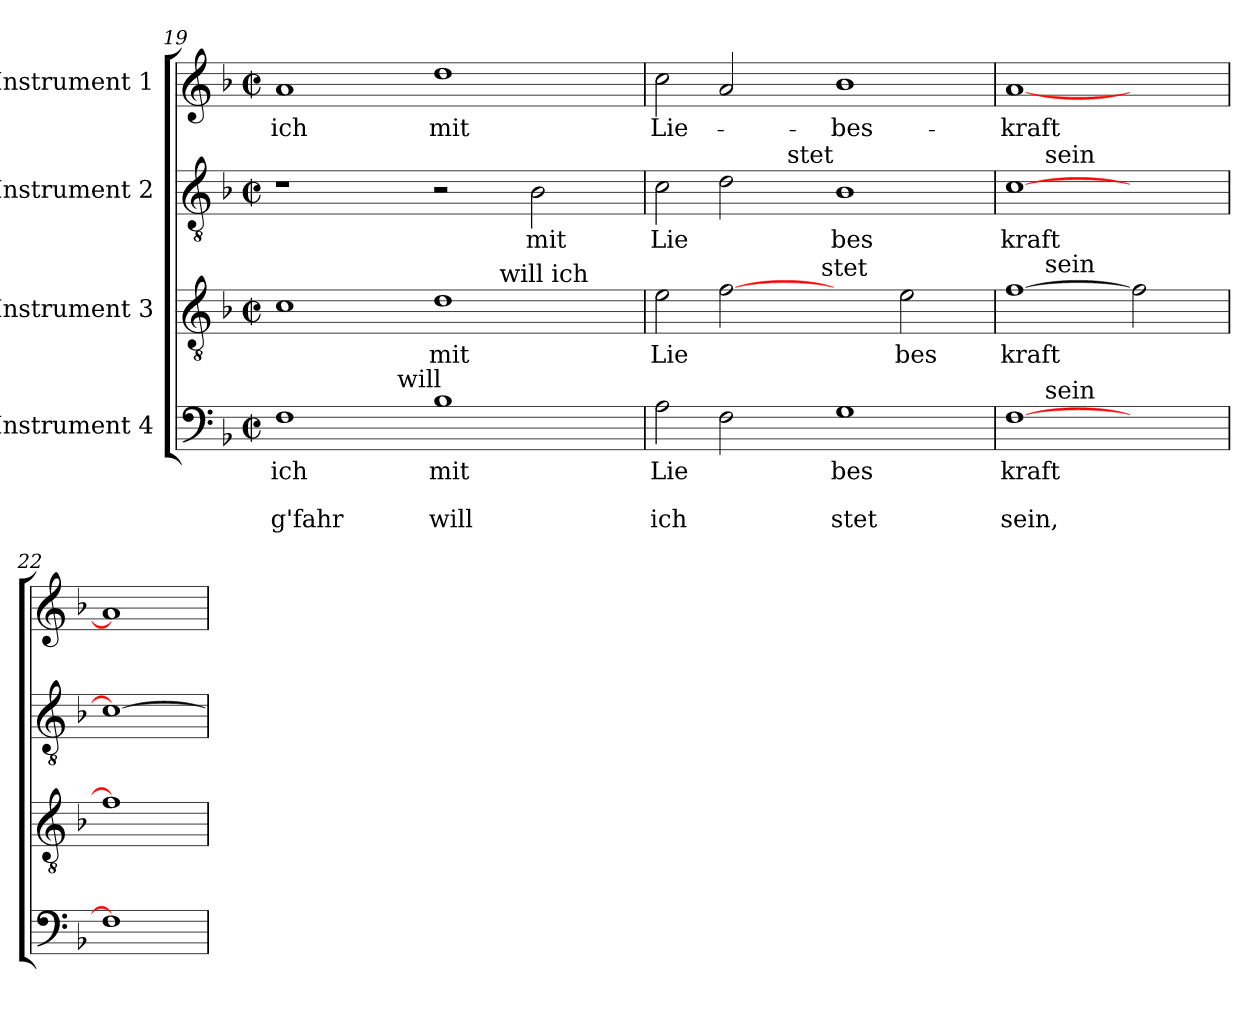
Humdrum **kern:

**kern	**text	**text	**text	**kern	**text	**kern	**text	**kern	**text
*part4	*part4	*part4	*part4	*part3	*part3	*part2	*part2	*part1	*part1
*staff4	*staff4	*staff4	*staff4	*staff3	*staff3	*staff2	*staff2	*staff1	*staff1
*I"Instrument 4	*	*	*	*I"Instrument 3	*	*I"Instrument 2	*	*I"Instrument 1	*
*clefF4	*	*	*	*clefGv2	*	*clefGv2	*	*clefG2	*
*k[b-]	*	*	*	*k[b-]	*	*k[b-]	*	*k[b-]	*
*F:	*	*	*	*F:	*	*F:	*	*F:	*
*M2/2	*	*	*	*M2/2	*	*M2/2	*	*M2/2	*
*met(c|)	*	*	*	*met(c|)	*	*met(c|)	*	*met(c|)	*
=19	=19	=19	=19	=19	=19	=19	=19	=19	=19
!	!LO:LY:b:cj	!	!LO:LY:b:cj	!	!	!	!	!	!LO:LY:b:cj
*^	*	*	*	*^	*	*	*	*	*
1F	2ryy	ich	.	g'fahr	1c	1ryy	.	1r	.	1a	ich
.	4ryy	.	.	.	.	.	.	.	.	.	.
.	32.ryy	.	.	.	.	.	.	.	.	.	.
!	!LO:TX:a:t=will	!	!	!	!	!	!	!	!	!	!
.	1ryy	.	.	.	.	.	.	.	.	.	.
!	!	!LO:LY:b:cj	!	!LO:LY:b:cj	!	!	!LO:LY:b:cj	!	!	!	!LO:LY:b:cj
1B-	.	mit	.	will	1d	4ryy	mit	2r	.	1dd	mit
.	.	.	.	.	.	16.ryy	.	.	.	.	.
!	!	!	!	!	!	!LO:TX:a:t=will ich	!	!	!	!	!
.	.	.	.	.	.	2ryy	.	.	.	.	.
!	!	!	!	!	!	!	!	!	!LO:LY:b:cj	!	!
.	.	.	.	.	.	.	.	2B-\	mit	.	.
.	8ryy	.	.	.	.	.	.	.	.	.	.
.	.	.	.	.	.	8ryy	.	.	.	.	.
.	16ryy	.	.	.	.	.	.	.	.	.	.
.	.	.	.	.	.	32ryy	.	.	.	.	.
.	64ryy	.	.	.	.	.	.	.	.	.	.
=20	=20	=20	=20	=20	=20	=20	=20	=20	=20	=20	=20
!	!	!	!	!	!	!	!	!LO:TX:a:t=ich	!	!	!
!LO:TX:a:t=ich stet	!	!	!	!	!	!	!	!	!	!	!
!	!	!LO:LY:b:cj	!	!LO:LY:b:cj	!	!	!LO:LY:b:cj	!	!LO:LY:b:cj	!	!LO:LY:b:cj
*v	*v	*	*	*	*	*	*	*^	*	*	*
2A\	Lie	.	ich	2e\	2ryy	Lie	2c\	2ryy	Lie	2cc\	Lie-
2F\	.	.	.	[2f	4ryy	.	2d\	4ryy	.	2a/	.
.	.	.	.	.	8ryy	.	.	16..ryy	.	.	.
!	!	!	!	!	!	!	!	!LO:TX:a:t=stet	!	!	!
.	.	.	.	.	.	.	.	1ryy	.	.	.
.	.	.	.	.	16ryy	.	.	.	.	.	.
.	.	.	.	.	64ryy	.	.	.	.	.	.
!	!	!	!	!	!LO:TX:a:t=stet	!	!	!	!	!	!
.	.	.	.	.	1ryy	.	.	.	.	.	.
!	!LO:LY:b:cj	!	!LO:LY:b:cj	!	!	!	!	!	!LO:LY:b:cj	!	!LO:LY:b:cj
1G	bes	.	stet	2ryy	.	.	1B-	.	bes	1b-	-bes-
!	!	!	!	!	!	!LO:LY:b:cj	!	!	!	!	!
.	.	.	.	2e\	.	bes	.	.	.	.	.
.	.	.	.	.	.	.	.	8ryy	.	.	.
.	.	.	.	.	32.ryy	.	.	.	.	.	.
.	.	.	.	.	.	.	.	64ryy	.	.	.
=21	=21	=21	=21	=21	=21	=21	=21	=21	=21	=21	=21
!	!LO:LY:b:cj	!	!LO:LY:b:cj	!	!	!LO:LY:b:cj	!	!	!LO:LY:b:cj	!	!LO:LY:b:cj
*^	*	*	*	*	*	*	*	*	*	*	*
[1F	8ryy	kraft	.	sein,	[1f	8ryy	kraft	[>1c	8ryy	kraft	[1a	-kraft
.	32ryy	.	.	.	.	32ryy	.	.	32ryy	.	.	.
!	!	!	!	!	!	!	!	!	!LO:TX:a:t=sein	!	!	!
!	!	!	!	!	!	!LO:TX:a:t=sein	!	!	!	!	!	!
!	!LO:TX:a:t=sein	!	!	!	!	!	!	!	!	!	!	!
.	1ryy	.	.	.	.	1ryy	.	.	1ryy	.	.	.
2ryy	.	.	.	.	2f]	.	.	2ryy	.	.	2ryy	.
.	4ryy	.	.	.	.	4ryy	.	.	4ryy	.	.	.
.	16.ryy	.	.	.	.	16.ryy	.	.	16.ryy	.	.	.
*v	*v	*	*	*	*	*	*	*v	*v	*	*	*
*	*	*	*	*v	*v	*	*	*	*	*
=22	=22	=22	=22	=22	=22	=22	=22	=22	=22
1F]	.	.	.	1f]	.	1c_	.	1a]	.
=	=	=	=	=	=	=	=	=	=
*-	*-	*-	*-	*-	*-	*-	*-	*-	*-
